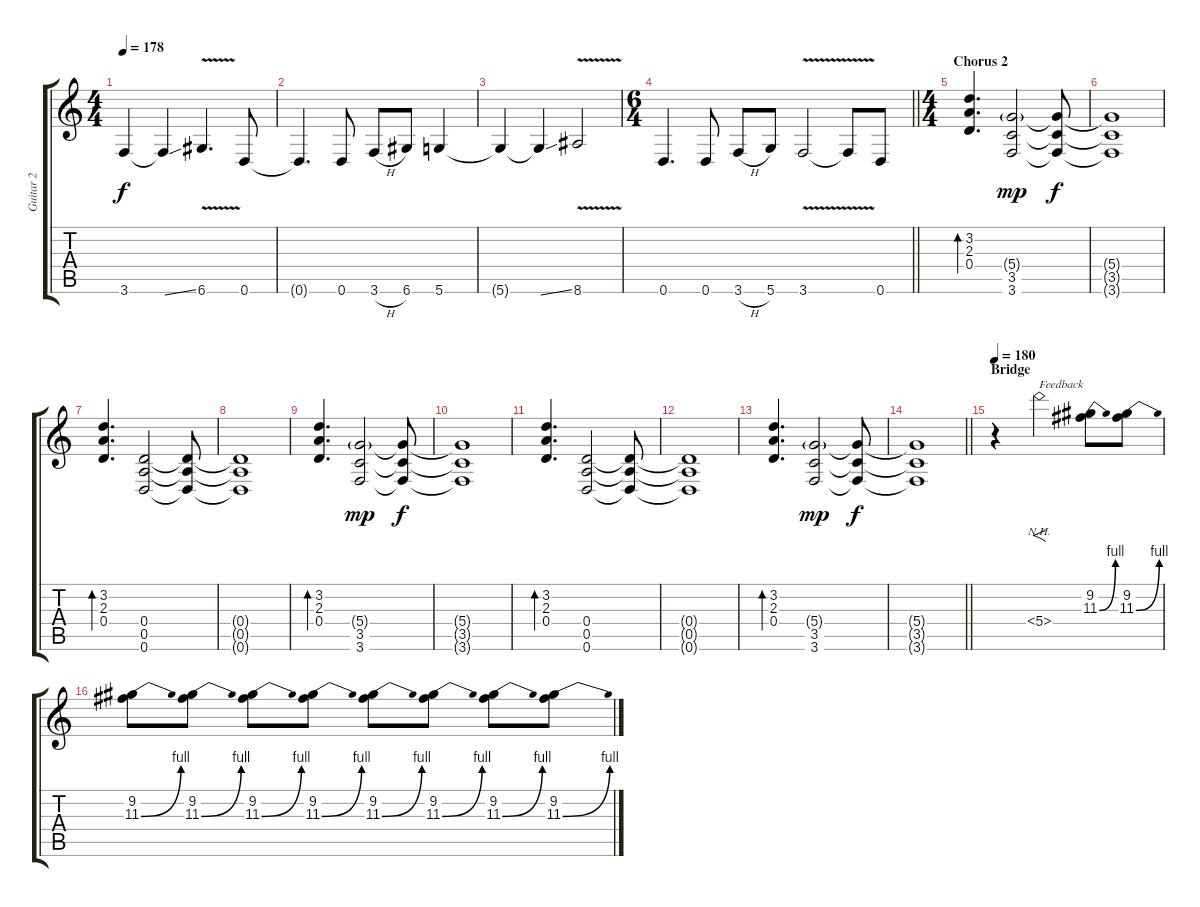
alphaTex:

\track ("Guitar 2" "Guitar 2") {instrument distortionguitar}
\staff {score tabs}
\tuning (E4 B3 G3 D3 A2 D2) {hide}
\ts (4 4)
\tempo 178
\clef g2
\ks c
3.6{t}.4{dy f} 3.6{ss t}.4 6.6{v}.4{d} 0.6.8 |
0.6{t}.4{d} 0.6.8 3.6{h}.8 6.6.8 5.6.4 |
5.6{t}.4 5.6{ss t}.4 8.6{v}.2 |
\ts (6 4)
\barLineRight lightlight
0.6.4{d} 0.6.8 3.6{h}.8 5.6.8 3.6{v}.2 3.6{t}.8 0.6.8 |
\ts (4 4)
\section ("" "Chorus 2")
(3.2 2.3 0.4).4{d bd 240} (5.4{g} 3.5 3.6).2{dy mp} (5.4{t} 3.5{t} 3.6{t}).8{dy f} |
(5.4{t} 3.5{t} 3.6{t}).1 |
(3.2 2.3 0.4).4{d bd 240} (0.4 0.5 0.6).2 (0.4{t} 0.5{t} 0.6{t}).8 |
(0.4{t} 0.5{t} 0.6{t}).1 |
(3.2 2.3 0.4).4{d bd 240} (5.4{g} 3.5 3.6).2{dy mp} (5.4{t} 3.5{t} 3.6{t}).8{dy f} |
(5.4{t} 3.5{t} 3.6{t}).1 |
(3.2 2.3 0.4).4{d bd 240} (0.4 0.5 0.6).2 (0.4{t} 0.5{t} 0.6{t}).8 |
(0.4{t} 0.5{t} 0.6{t}).1 |
(3.2 2.3 0.4).4{d bd 240} (5.4{g} 3.5 3.6).2{dy mp} (5.4{t} 3.5{t} 3.6{t}).8{dy f} |
\barLineRight lightlight
(5.4{t} 3.5{t} 3.6{t}).1 |
\section ("" "Bridge")
\tempo 180
r.4 5.4{nh}.2{f txt "Feedback"} (9.2 11.3{be (bend 0 0 60 4)}).8{volume 10} (9.2 11.3{be (bend 0 0 60 4)}).8 |
(9.2 11.3{be (bend 0 0 60 4)}).8 (9.2 11.3{be (bend 0 0 60 4)}).8 (9.2 11.3{be (bend 0 0 60 4)}).8 (9.2 11.3{be (bend 0 0 60 4)}).8 (9.2 11.3{be (bend 0 0 60 4)}).8 (9.2 11.3{be (bend 0 0 60 4)}).8 (9.2 11.3{be (bend 0 0 60 4)}).8 (9.2 11.3{be (bend 0 0 60 4)}).8
